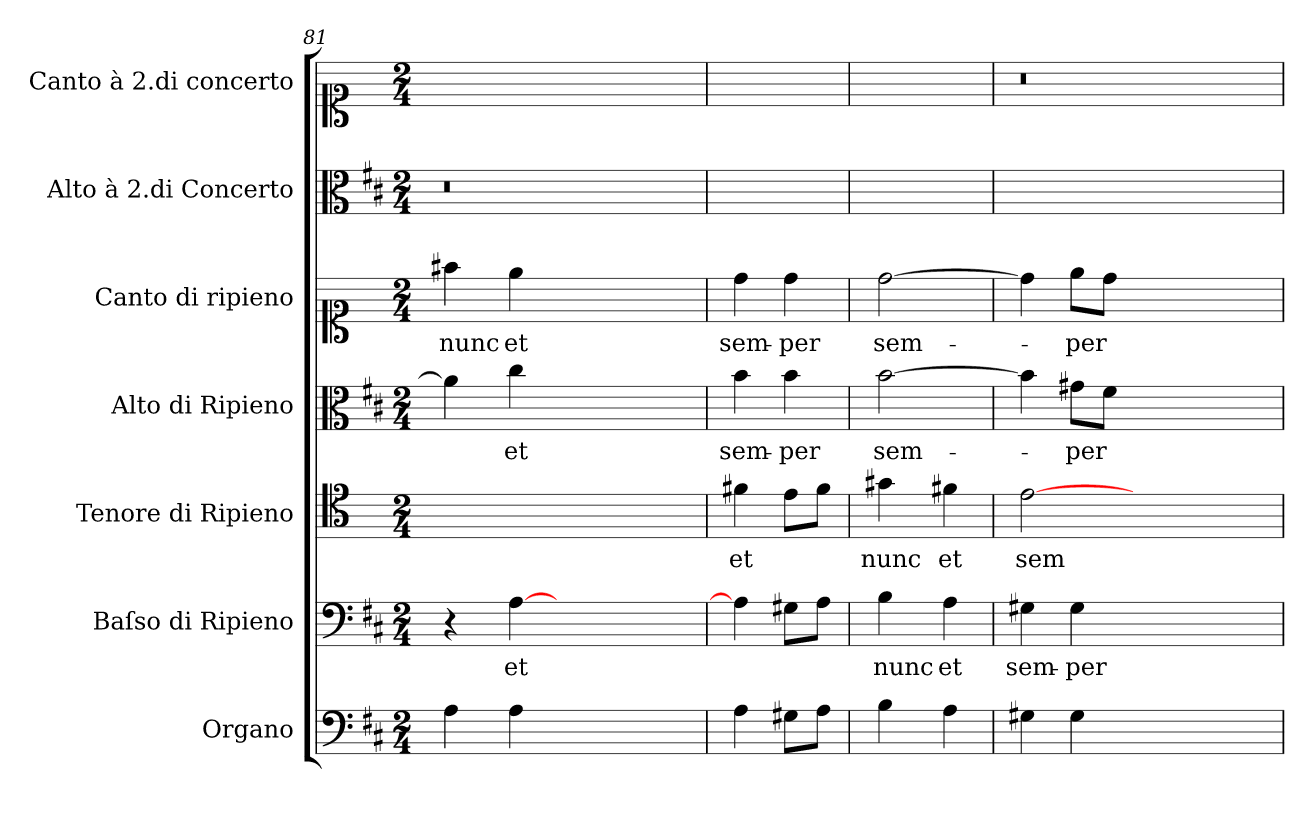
**kern	**kern	**text	**kern	**text	**kern	**text	**kern	**text	**kern	**kern
*part7	*part6	*part6	*part5	*part5	*part4	*part4	*part3	*part3	*part2	*part1
*staff7	*staff6	*staff6	*staff5	*staff5	*staff4	*staff4	*staff3	*staff3	*staff2	*staff1
*I"Organo	*I"Baſso di Ripieno	*	*I"Tenore di Ripieno	*	*I"Alto di Ripieno	*	*I"Canto di ripieno	*	*I"Alto à 2.di Concerto	*I"Canto à 2.di concerto
*I'org	*I'B rip	*	*I'T rip	*	*I'A rip	*	*	*	*I'A conc	*
*clefF4	*clefF4	*	*clefC4	*	*clefC3	*	*clefC1	*	*clefC3	*clefC1
*k[f#c#]	*k[f#c#]	*	*k[]	*	*k[f#c#]	*	*k[]	*	*k[f#c#]	*k[]
*M2/4	*M2/4	*	*M2/4	*	*M2/4	*	*M2/4	*	*M2/4	*M2/4
=81	=81	=81	=81	=81	=81	=81	=81	=81	=81	=81
4A\	4r	.	0ryy	.	4a\]	.	4ff#\	nunc	0r	0ryy
4A\	[4A\	et	.	.	4cc#\	et	4ee\	et	.	.
1.ryy	1.ryy	.	.	.	1.ryy	.	1.ryy	.	.	.
=82	=82	=82	=82	=82	=82	=82	=82	=82	=82	=82
4A\	4A\]	.	4f#\	et	4b\	sem-	4dd\	sem-	2ryy	2ryy
8G#X\L	8G#X\L	.	8e\L	.	4b\	-per	4dd\	-per	.	.
8A\J	8A\J	.	8f#\J	.	.	.	.	.	.	.
=83	=83	=83	=83	=83	=83	=83	=83	=83	=83	=83
4B\	4B\	nunc	4g#X\	nunc	[2b\	sem-	[2dd\	sem-	2ryy	2ryy
4A\	4A\	et	4f#\	et	.	.	.	.	.	.
=84	=84	=84	=84	=84	=84	=84	=84	=84	=84	=84
4G#X\	4G#X\	sem-	[2e\	sem-	4b\]	.	4dd\]	.	0ryy	0r
4G#\	4G#\	-per	.	.	8g#X\L	-per	8ee\L	-per	.	.
.	.	.	.	.	8f#\J	.	8dd\J	.	.	.
1.ryy	1.ryy	.	1.ryy	.	1.ryy	.	1.ryy	.	.	.
=	=	=	=	=	=	=	=	=	=	=
*-	*-	*-	*-	*-	*-	*-	*-	*-	*-	*-
